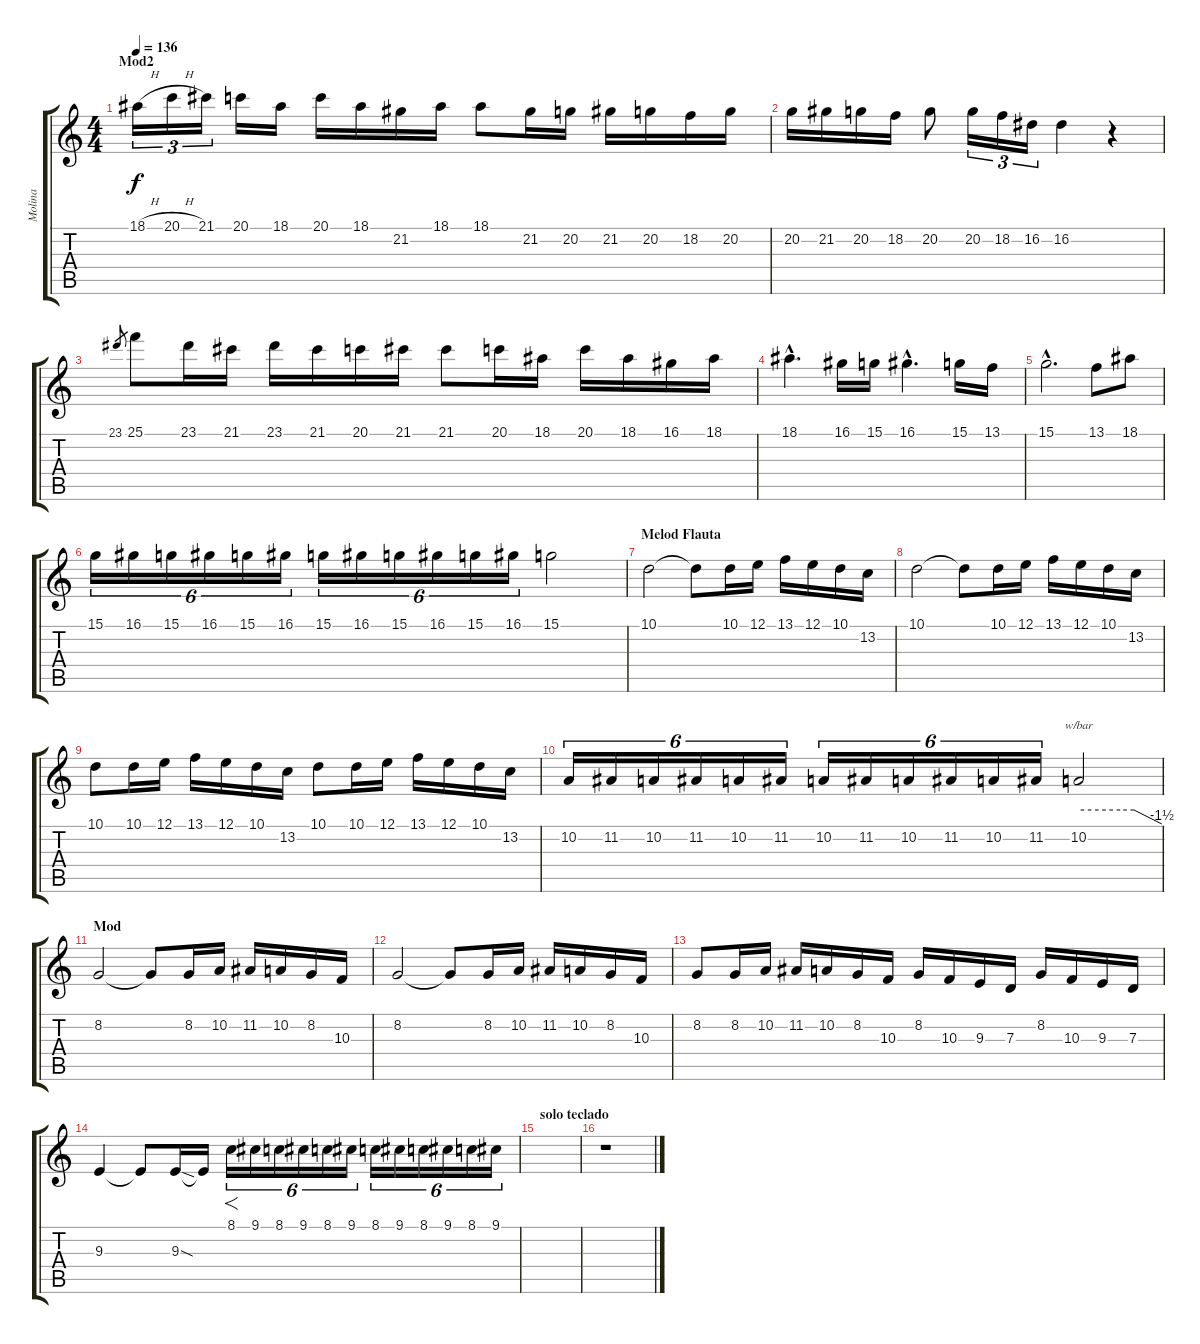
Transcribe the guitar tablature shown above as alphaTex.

\track ("Molina" "Molina") {instrument flute}
\staff {score tabs}
\tuning (E4 B3 G3 D3 A2 E2) {hide}
\ts (4 4)
\section ("" "Mod2")
\tempo 136
\clef g2
\ks c
18.1{h}.16{tu (3 2) dy f} 20.1{h}.16{tu (3 2)} 21.1.16{tu (3 2)} 20.1.16 18.1.16 20.1.16 18.1.16 21.2.16 18.1.16 18.1.8 21.2.16 20.2.16 21.2.16 20.2.16 18.2.16 20.2.16 |
20.2.16 21.2.16 20.2.16 18.2.16 20.2.8 20.2.16{tu (3 2)} 18.2.16{tu (3 2)} 16.2.16{tu (3 2)} 16.2.4 r.4 |
23.1.8{gr} 25.1.8 23.1.16 21.1.16 23.1.16 21.1.16 20.1.16 21.1.16 21.1.8 20.1.16 18.1.16 20.1.16 18.1.16 16.1.16 18.1.16 |
18.1{hac}.4{d} 16.1.16 15.1.16 16.1{hac}.4{d} 15.1.16 13.1.16 |
15.1{hac}.2{d} 13.1.8 18.1.8 |
15.1.16{tu (6 4)} 16.1.16{tu (6 4)} 15.1.16{tu (6 4)} 16.1.16{tu (6 4)} 15.1.16{tu (6 4)} 16.1.16{tu (6 4)} 15.1.16{tu (6 4)} 16.1.16{tu (6 4)} 15.1.16{tu (6 4)} 16.1.16{tu (6 4)} 15.1.16{tu (6 4)} 16.1.16{tu (6 4)} 15.1.2 |
\section ("" "Melod Flauta")
10.1.2 10.1{t}.8 10.1.16 12.1.16 13.1.16 12.1.16 10.1.16 13.2.16 |
10.1.2 10.1{t}.8 10.1.16 12.1.16 13.1.16 12.1.16 10.1.16 13.2.16 |
10.1.8 10.1.16 12.1.16 13.1.16 12.1.16 10.1.16 13.2.16 10.1.8 10.1.16 12.1.16 13.1.16 12.1.16 10.1.16 13.2.16 |
10.2.16{tu (6 4)} 11.2.16{tu (6 4)} 10.2.16{tu (6 4)} 11.2.16{tu (6 4)} 10.2.16{tu (6 4)} 11.2.16{tu (6 4)} 10.2.16{tu (6 4)} 11.2.16{tu (6 4)} 10.2.16{tu (6 4)} 11.2.16{tu (6 4)} 10.2.16{tu (6 4)} 11.2.16{tu (6 4)} 10.2.2{tbe (custom default 0 0 30 0 40 0 60 -6)} |
\section ("" "Mod")
8.2.2 8.2{t}.8 8.2.16 10.2.16 11.2.16 10.2.16 8.2.16 10.3.16 |
8.2.2 8.2{t}.8 8.2.16 10.2.16 11.2.16 10.2.16 8.2.16 10.3.16 |
8.2.8 8.2.16 10.2.16 11.2.16 10.2.16 8.2.16 10.3.16 8.2.16 10.3.16 9.3.16 7.3.16 8.2.16 10.3.16 9.3.16 7.3.16 |
9.3.4 9.3{t}.8 9.3{sod}.16{volume 10} 9.3{t}.16 8.1.16{f tu (6 4) volume 16} 9.1.16{tu (6 4)} 8.1.16{tu (6 4)} 9.1.16{tu (6 4)} 8.1.16{tu (6 4)} 9.1.16{tu (6 4)} 8.1.16{tu (6 4)} 9.1.16{tu (6 4)} 8.1.16{tu (6 4)} 9.1.16{tu (6 4)} 8.1.16{tu (6 4)} 9.1.16{tu (6 4)} |
\section ("" "solo teclado")
|
r.1
